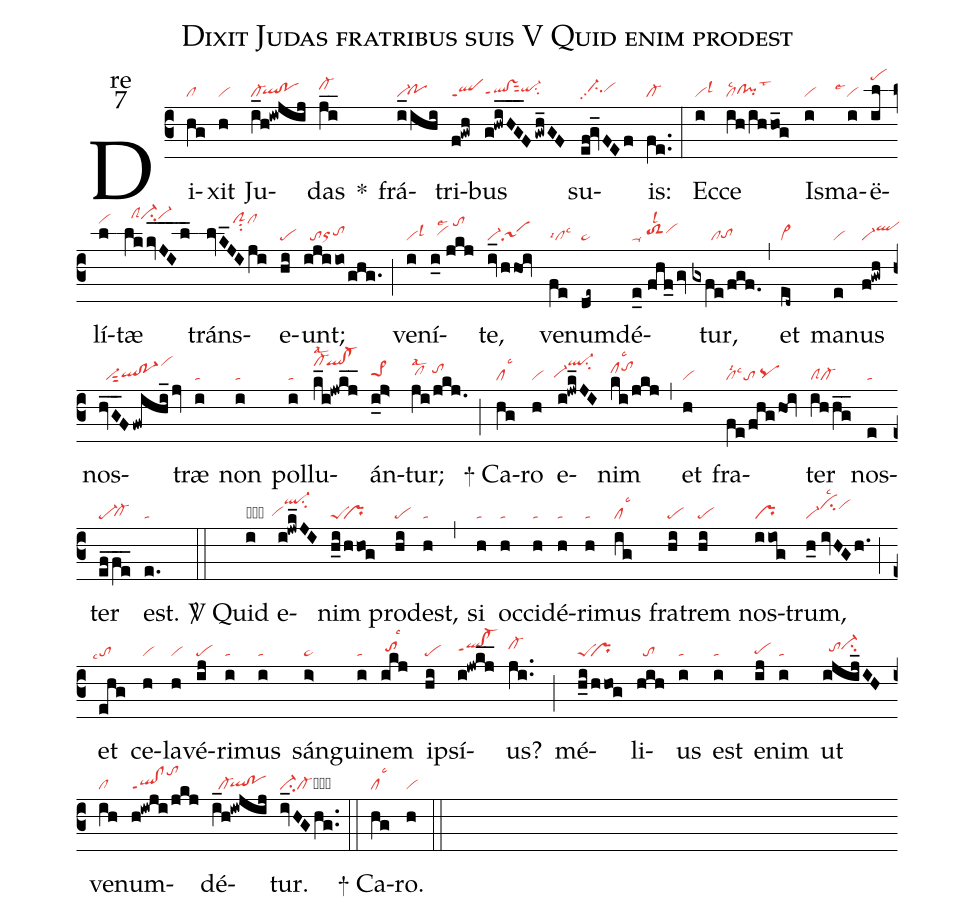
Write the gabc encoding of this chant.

name:Dixit Judas fratribus suis V Quid enim prodest;
office-part:re;
mode:7;
nabc-lines:1;
%%
(c3) Di(hg|cl)xit(h|vi) Ju(i_h!iwjij|cl-`qlhg!pohg)das(ji__|cl-hi) <sp>*</sp>() frá(i_ihi|vi-`pohg)tri(f!gwh|qlppt1)bus(g!hwiHG___F/gwh_GF|qlhg!vshgppt1sut2qi-hhsu2) su(ef!gv_FEf|//ci-hhpp2vihh)is:(fe..|cl-) (:) Ec(i|vilsl3)ce(ih/ihho_g|cllsc2clhg!pihglst3) Is(i|vi)ma(i|````vilse1)ë(il|pehm)lí(l|vihm)tæ(lkkvJI___l_|//clShpci-hpvi-hp) tráns(lvK_JIji|////////clShmsu2clhm)e(hi|pe)unt;(ijiio/ghg.|//toorhgtohh) (;) ve(i|vilsl3)ní(i_0//jkj|//vihhlse2/tohl)te,(iv_hhoi|vi-sa1) ve(fe|cllsi4lsc3)num(de~|ta>)dé(e_0//fhf_/gv|ta-/toS2hhlsl2vihi)tur,(gxfe/fgf.|//////cltohg) (,) et(ed~|vi>) ma(e|vi)nus(f!gwh|vi-qlhj) nos(hvG__F/fwihi_/jv|//vi-sut2qlhg!po-1hgvihl)træ(i|ta) non(i|ta) pol(i|ta)lu(k_i!jwkj__|cl-hllsal2`qlhl!cl-hl)án(i_j>|pe>1hh)tur;(ji/jkj.|clhhlsal2/tohi) (;)
<sp>+</sp> Ca(hg|cllsc3)ro(h|vi) e(i!jwk_JI|`vi-hgql-hlsu2)nim(ki/jkj|clhilsc3``tohj) (,) et(h|vi) fra(fe/fhg/hoi|cllsi2lsc3to/pqhg)ter(ihhg__|clScl-) nos(e|ta)ter(ef_fe__|pe-`cl-hg) est.(e.|ta) (::)

<sp>V/</sp> Quid(i|obvi) e(i!jwk_JI|``vihgql-hlsu2)nim(h_i/hhog|peS``pr) pro(hi|pe)dest,(h|ta) (,) si(h|ta) oc(h|ta)ci(h|ta)dé(h|ta)ri(h|ta)mus(ig|cllsc3) fra(hi|pe)trem(hi|pe) nos(iiog|pr)trum,(h_0//ivHGh.|vi-cihjlsc2vihj) (;) et(ehg|``tolsc7) ce(h|vi)la(h|vi)vé(ij|pe)ri(i|ta)mus(i|ta) sán(i>|ta>)gui(i|ta)nem(ikj|/tohhlsc3) ip(hi|pe)sí(i!jwkj__|qlhh!cl-hhppt1)us?(ji..|cl-hi) (;) mé(h_i/hhog|peS``pr)li(hih|//to)us(i|ta) est(i|ta) e(ij|pehg)nim(i|ta) ut(ijij_IH|//tohhci-hi) ve(ih|cl)num(h!iwji/jkj|ql!clppt1tohl)dé(i_h!iwjij|//cl-`qlhg!pohg)tur.(iv_HGhg..|ci-cl-cb) (::)
<sp>+</sp> Ca(hg|cllsc3)ro.(h|vi) (::)
